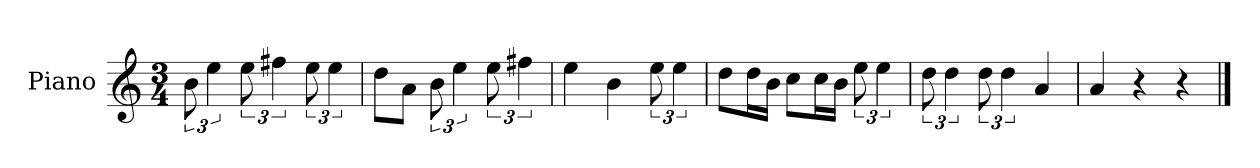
**kern
*part1
*staff1
*I"Piano
*I'P-no
*clefG2
*k[]
*M3/4
*MM96
=1
12b\
6ee\
12ee\
6ff#X\
12ee\
6ee\
=2
8dd\L
8a\J
12b\
6ee\
12ee\
6ff#X\
=3
4ee\
4b\
12ee\
6ee\
=4
8dd\L
16dd\L
16b\JJ
8cc\L
16cc\L
16b\JJ
12ee\
6ee\
=5
12dd\
6dd\
12dd\
6dd\
4a/
=6
4a/
4r
4r
==
*-
